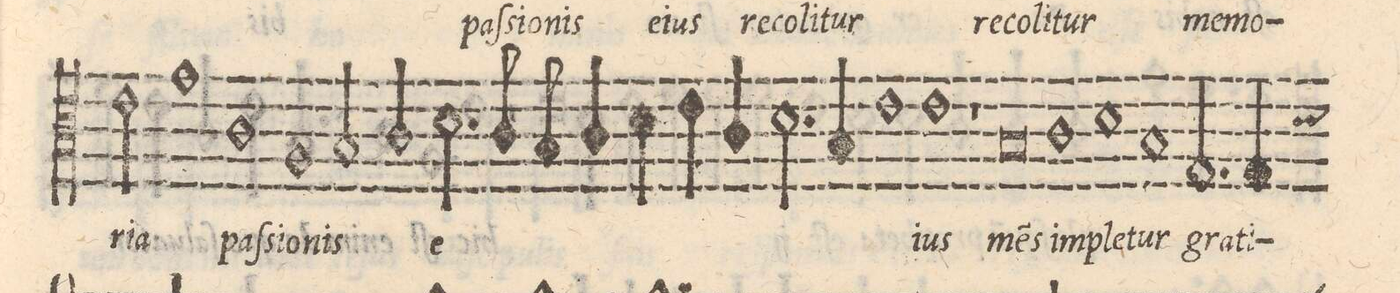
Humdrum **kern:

**kern	**text
*I"ALTVS	*
*clefC3	*
*k[]	*
*met(C|)	*
*M2/1	*
2e\	-ri-
=24-	=24-
1g	-a
1c	paſ-
=25-	=25-
1A	-si-
2B/	-o-
2c/	-nis
=26-	=26-
2.d\	e-
8c/	.
8B/	.
4c/	.
4d\	.
4e\	.
4c/	.
=27-	=27-
2.d\	.
4B/	.
1e	.
=28-	=28-
1e	-ius
1r	.
=29-	=29-
0B	me(n)s
=30-	=30-
1c	im-
1d	-ple-
=31-	=31-
1B	-tur
2.G/	gra-
4G/	-ti-
*custos:d	*
=32-	=32-
*-	*-
